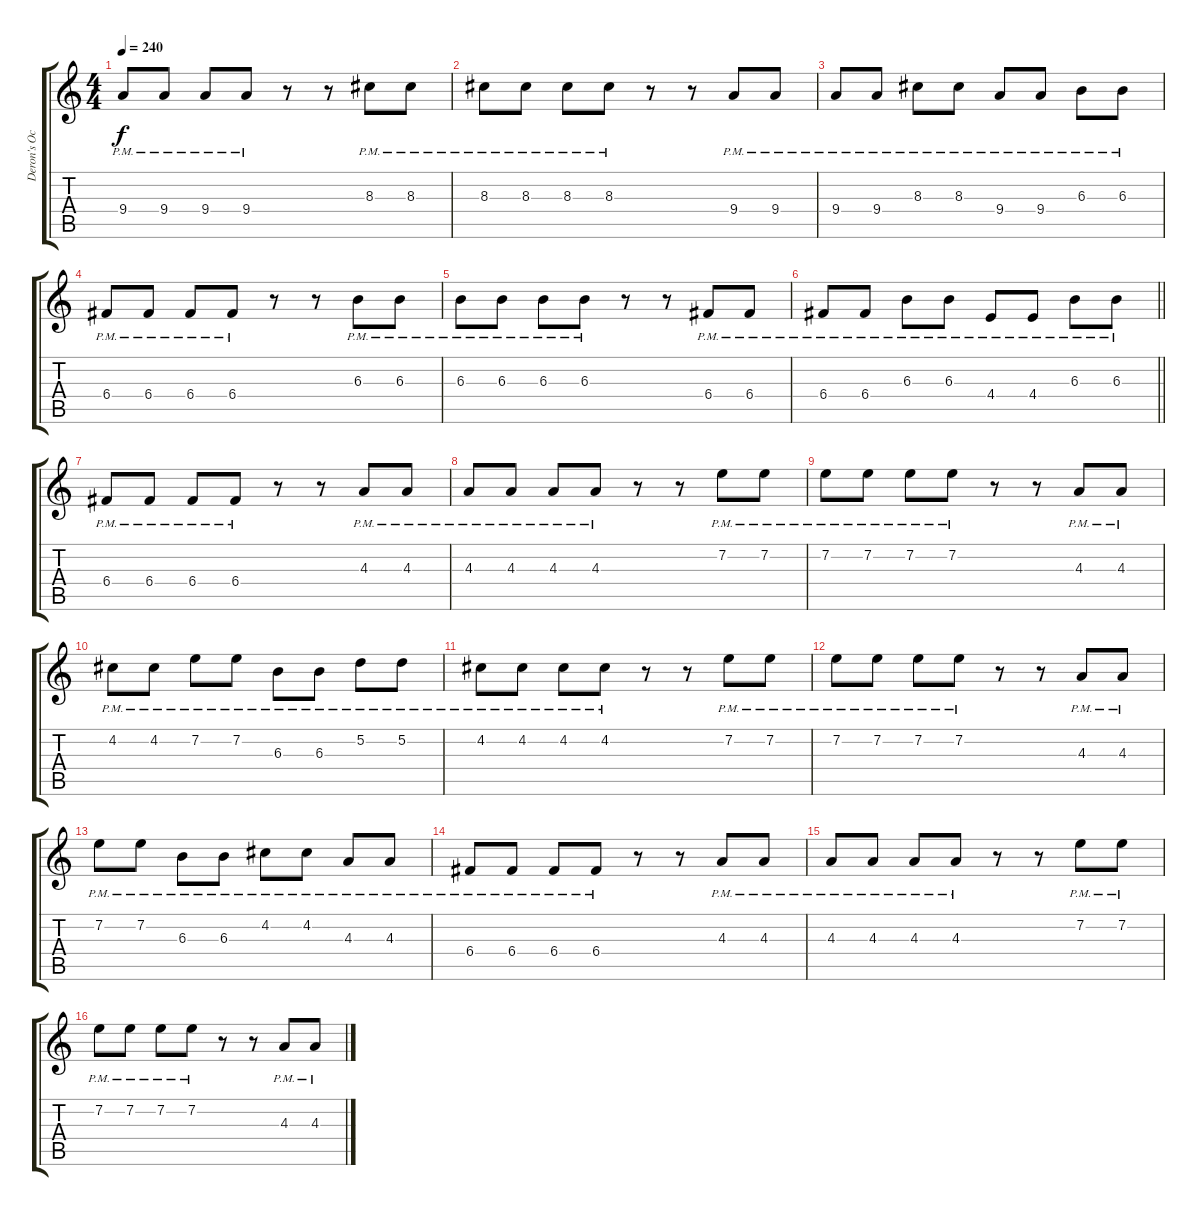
\track ("Deron's Octave Pedal" "Deron's Oc") {instrument distortionguitar}
\staff {score tabs}
\tuning (D4 A3 F3 C3 G2 D2) {hide}
\ts (4 4)
\section ("" "")
\tempo 240
\clef g2
\ks c
9.4{pm}.8{dy f} 9.4{pm}.8 9.4{pm}.8 9.4{pm}.8 r.8 r.8 8.3{pm}.8 8.3{pm}.8 |
8.3{pm}.8 8.3{pm}.8 8.3{pm}.8 8.3{pm}.8 r.8 r.8 9.4{pm}.8 9.4{pm}.8 |
9.4{pm}.8 9.4{pm}.8 8.3{pm}.8 8.3{pm}.8 9.4{pm}.8 9.4{pm}.8 6.3{pm}.8 6.3{pm}.8 |
6.4{pm}.8 6.4{pm}.8 6.4{pm}.8 6.4{pm}.8 r.8 r.8 6.3{pm}.8 6.3{pm}.8 |
6.3{pm}.8 6.3{pm}.8 6.3{pm}.8 6.3{pm}.8 r.8 r.8 6.4{pm}.8 6.4{pm}.8 |
\barLineRight lightlight
6.4{pm}.8 6.4{pm}.8 6.3{pm}.8 6.3{pm}.8 4.4{pm}.8 4.4{pm}.8 6.3{pm}.8 6.3{pm}.8 |
\section ("" "")
6.4{pm}.8 6.4{pm}.8 6.4{pm}.8 6.4{pm}.8 r.8 r.8 4.3{pm}.8 4.3{pm}.8 |
4.3{pm}.8 4.3{pm}.8 4.3{pm}.8 4.3{pm}.8 r.8 r.8 7.2{pm}.8 7.2{pm}.8 |
7.2{pm}.8 7.2{pm}.8 7.2{pm}.8 7.2{pm}.8 r.8 r.8 4.3{pm}.8 4.3{pm}.8 |
4.2{pm}.8 4.2{pm}.8 7.2{pm}.8 7.2{pm}.8 6.3{pm}.8 6.3{pm}.8 5.2{pm}.8 5.2{pm}.8 |
4.2{pm}.8 4.2{pm}.8 4.2{pm}.8 4.2{pm}.8 r.8 r.8 7.2{pm}.8 7.2{pm}.8 |
7.2{pm}.8 7.2{pm}.8 7.2{pm}.8 7.2{pm}.8 r.8 r.8 4.3{pm}.8 4.3{pm}.8 |
7.2{pm}.8 7.2{pm}.8 6.3{pm}.8 6.3{pm}.8 4.2{pm}.8 4.2{pm}.8 4.3{pm}.8 4.3{pm}.8 |
6.4{pm}.8 6.4{pm}.8 6.4{pm}.8 6.4{pm}.8 r.8 r.8 4.3{pm}.8 4.3{pm}.8 |
4.3{pm}.8 4.3{pm}.8 4.3{pm}.8 4.3{pm}.8 r.8 r.8 7.2{pm}.8 7.2{pm}.8 |
7.2{pm}.8 7.2{pm}.8 7.2{pm}.8 7.2{pm}.8 r.8 r.8 4.3{pm}.8 4.3{pm}.8
